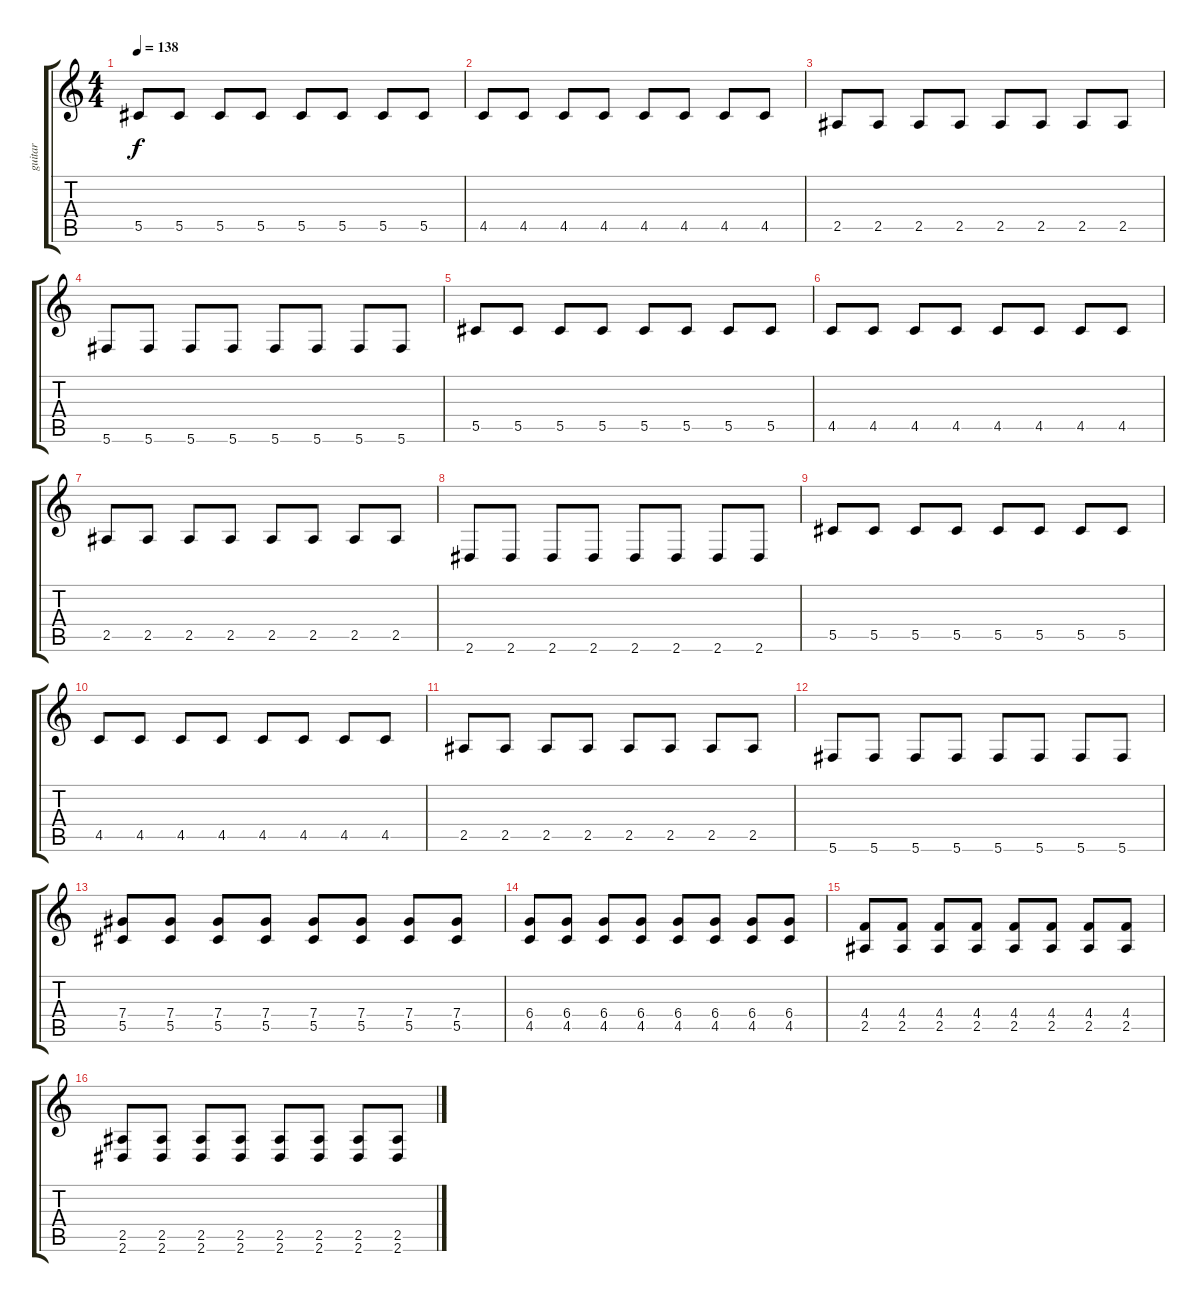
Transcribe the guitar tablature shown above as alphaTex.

\track ("guitar" "guitar") {instrument distortionguitar}
\staff {score tabs}
\tuning (Eb4 Bb3 Gb3 Db3 Ab2 Db2) {hide}
\ts (4 4)
\tempo 138
\clef g2
\ks c
5.5.8{dy f} 5.5.8 5.5.8 5.5.8 5.5.8 5.5.8 5.5.8 5.5.8 |
4.5.8 4.5.8 4.5.8 4.5.8 4.5.8 4.5.8 4.5.8 4.5.8 |
2.5.8 2.5.8 2.5.8 2.5.8 2.5.8 2.5.8 2.5.8 2.5.8 |
5.6.8 5.6.8 5.6.8 5.6.8 5.6.8 5.6.8 5.6.8 5.6.8 |
5.5.8 5.5.8 5.5.8 5.5.8 5.5.8 5.5.8 5.5.8 5.5.8 |
4.5.8 4.5.8 4.5.8 4.5.8 4.5.8 4.5.8 4.5.8 4.5.8 |
2.5.8 2.5.8 2.5.8 2.5.8 2.5.8 2.5.8 2.5.8 2.5.8 |
2.6.8 2.6.8 2.6.8 2.6.8 2.6.8 2.6.8 2.6.8 2.6.8 |
5.5.8 5.5.8 5.5.8 5.5.8 5.5.8 5.5.8 5.5.8 5.5.8 |
4.5.8 4.5.8 4.5.8 4.5.8 4.5.8 4.5.8 4.5.8 4.5.8 |
2.5.8 2.5.8 2.5.8 2.5.8 2.5.8 2.5.8 2.5.8 2.5.8 |
5.6.8 5.6.8 5.6.8 5.6.8 5.6.8 5.6.8 5.6.8 5.6.8 |
(7.4 5.5).8 (7.4 5.5).8 (7.4 5.5).8 (7.4 5.5).8 (7.4 5.5).8 (7.4 5.5).8 (7.4 5.5).8 (7.4 5.5).8 |
(6.4 4.5).8 (6.4 4.5).8 (6.4 4.5).8 (6.4 4.5).8 (6.4 4.5).8 (6.4 4.5).8 (6.4 4.5).8 (6.4 4.5).8 |
(4.4 2.5).8 (4.4 2.5).8 (4.4 2.5).8 (4.4 2.5).8 (4.4 2.5).8 (4.4 2.5).8 (4.4 2.5).8 (4.4 2.5).8 |
(2.5 2.6).8 (2.5 2.6).8 (2.5 2.6).8 (2.5 2.6).8 (2.5 2.6).8 (2.5 2.6).8 (2.5 2.6).8 (2.5 2.6).8
